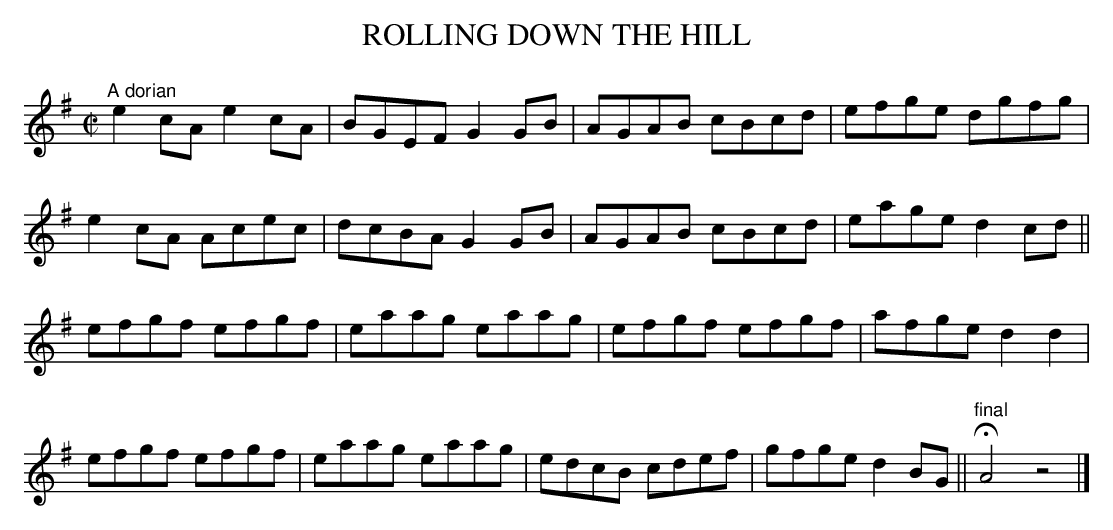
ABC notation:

X:1
T:ROLLING DOWN THE HILL
M:C|
L:1/8
K:G
"^A dorian"
e2cA e2cA|BGEF G2GB|AGAB cBcd|efge dgfg|
e2cA Acec|dcBA G2GB|AGAB cBcd|eage d2cd||
efgf efgf|eaag eaag|efgf efgf|afge d2d2|
efgf efgf|eaag eaag|edcB cdef|gfge d2BG||\
"final"HA4z4|]
